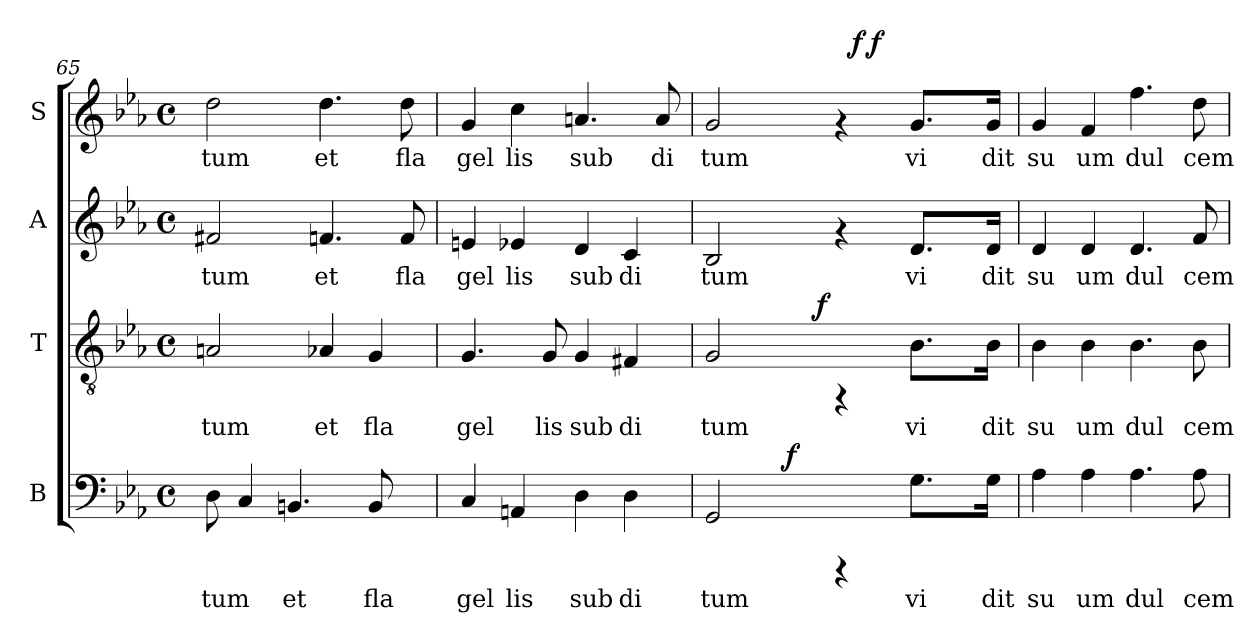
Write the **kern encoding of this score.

**kern	**text	**dynam	**kern	**text	**dynam	**kern	**text	**kern	**text	**dynam
*part4	*part4	*part4	*part3	*part3	*part3	*part2	*part2	*part1	*part1	*part1
*staff4	*staff4	*staff4	*staff3	*staff3	*staff3	*staff2	*staff2	*staff1	*staff1	*staff1
*I"B	*	*	*I"T	*	*	*I"A	*	*I"S	*	*
*I'B	*	*	*I'T	*	*	*I'A	*	*I'S	*	*
*clefF4	*	*	*clefGv2	*	*	*clefG2	*	*clefG2	*	*
*k[b-e-a-]	*	*	*k[b-e-a-]	*	*	*k[b-e-a-]	*	*k[b-e-a-]	*	*
*E-:	*	*	*E-:	*	*	*E-:	*	*E-:	*	*
*M4/4	*	*	*M4/4	*	*	*M4/4	*	*M4/4	*	*
*met(c)	*	*	*met(c)	*	*	*met(c)	*	*met(c)	*	*
=65	=65	=65	=65	=65	=65	=65	=65	=65	=65	=65
!	!LO:LY:b:cj	!	!	!LO:LY:b:cj	!	!	!LO:LY:b:cj	!	!LO:LY:b:cj	!
8D\	tum	.	2An/	tum	.	2f#X/	tum	2dd\	tum	.
!	!LO:LY:b:cj	!	!	!	!	!	!	!	!	!
4C/	.	.	.	.	.	.	.	.	.	.
!	!LO:LY:b:cj	!	!	!	!	!	!	!	!	!
4.BBn/	et	.	.	.	.	.	.	.	.	.
!	!	!	!	!LO:LY:b:cj	!	!	!LO:LY:b:cj	!	!LO:LY:b:cj	!
.	.	.	4A-X/	et	.	4.fn/	et	4.dd\	et	.
!	!LO:LY:b:cj	!	!	!LO:LY:b:cj	!	!	!	!	!	!
8BB/	fla	.	4G/	fla	.	.	.	.	.	.
!	!	!	!	!	!	!	!LO:LY:b:cj	!	!LO:LY:b:cj	!
8ryy	.	.	.	.	.	8f/	fla	8dd\	fla	.
=66	=66	=66	=66	=66	=66	=66	=66	=66	=66	=66
!	!LO:LY:b:cj	!	!	!LO:LY:b:cj	!	!	!LO:LY:b:cj	!	!LO:LY:b:cj	!
4C/	gel	.	4.G/	gel	.	4en/	gel	4g/	gel	.
!	!LO:LY:b:cj	!	!	!	!	!	!LO:LY:b:cj	!	!LO:LY:b:cj	!
4AAn/	lis	.	.	.	.	4e-X/	lis	4cc\	lis	.
!	!	!	!	!LO:LY:b:cj	!	!	!	!	!	!
.	.	.	8G/	lis	.	.	.	.	.	.
!	!LO:LY:b:cj	!	!	!LO:LY:b:cj	!	!	!LO:LY:b:cj	!	!LO:LY:b:cj	!
4D\	sub	.	4G/	sub	.	4d/	sub	4.an/	sub	.
!	!LO:LY:b:cj	!	!	!LO:LY:b:cj	!	!	!LO:LY:b:cj	!	!	!
4D\	di	.	4F#X/	di	.	4c/	di	.	.	.
!	!	!	!	!	!	!	!	!	!LO:LY:b:cj	!
.	.	.	.	.	.	.	.	8a/	di	.
=67	=67	=67	=67	=67	=67	=67	=67	=67	=67	=67
!	!LO:LY:b:cj	!	!	!LO:LY:b:cj	!	!	!LO:LY:b:cj	!	!LO:LY:b:cj	!
*^	*	*	*^	*	*	*	*	*^	*	*
*	*	*	*	*	*	*	*	*	*	*	*^	*	*
2GG/	4.ryy	tum	.	2G/	4ryy	tum	.	2B-/	tum	2g/	2ryy	2ryy	tum	.
.	.	.	.	.	8ryy	.	.	.	.	.	.	.	.	.
!	!	!	!LO:DY:a	!	!	!	!	!	!	!	!	!	!	!
.	2ryy	.	f	.	16ryy	.	.	.	.	.	.	.	.	.
.	.	.	.	.	64ryy	.	.	.	.	.	.	.	.	.
!	!	!	!	!	!	!	!LO:DY:a	!	!	!	!	!	!	!
.	.	.	.	.	2ryy	.	f	.	.	.	.	.	.	.
4rCCC	.	.	.	4rFF	.	.	.	4rf	.	4rf	32.ryy	16ryy	.	.
!	!	!	!	!	!	!	!	!	!	!	!	!	!	!LO:DY:a
.	.	.	.	.	.	.	.	.	.	.	4ryy	.	.	f
.	.	.	.	.	.	.	.	.	.	.	.	64ryy	.	.
!	!	!	!	!	!	!	!	!	!	!	!	!	!	!LO:DY:b
.	.	.	.	.	.	.	.	.	.	.	.	4ryy	.	f
!	!	!LO:LY:b:cj	!	!	!	!LO:LY:b:cj	!	!	!LO:LY:b:cj	!	!	!	!LO:LY:b:cj	!
8.G\L	.	vi	.	8.B-\L	.	vi	.	8.d/L	vi	8.g/L	.	.	vi	.
.	.	.	.	.	.	.	.	.	.	.	8ryy	.	.	.
.	.	.	.	.	.	.	.	.	.	.	.	8ryy	.	.
.	8ryy	.	.	.	.	.	.	.	.	.	.	.	.	.
.	.	.	.	.	.	.	.	.	.	.	16ryy	.	.	.
!	!	!LO:LY:b:cj	!	!	!	!LO:LY:b:cj	!	!	!LO:LY:b:cj	!	!	!	!LO:LY:b:cj	!
16G\J	.	dit	.	16B-\J	.	dit	.	16d/J	dit	16g/J	.	.	dit	.
.	.	.	.	.	32.ryy	.	.	.	.	.	.	32.ryy	.	.
.	.	.	.	.	.	.	.	.	.	.	64ryy	.	.	.
=68	=68	=68	=68	=68	=68	=68	=68	=68	=68	=68	=68	=68	=68	=68
!	!	!LO:LY:b:cj	!	!	!	!LO:LY:b:cj	!	!	!LO:LY:b:cj	!	!	!	!LO:LY:b:cj	!
*v	*v	*	*	*	*	*	*	*	*	*v	*v	*v	*	*
*	*	*	*v	*v	*	*	*	*	*	*	*
4A-\	su	.	4B-\	su	.	4d/	su	4g/	su	.
!	!LO:LY:b:cj	!	!	!LO:LY:b:cj	!	!	!LO:LY:b:cj	!	!LO:LY:b:cj	!
4A-\	um	.	4B-\	um	.	4d/	um	4f/	um	.
!	!LO:LY:b:cj	!	!	!LO:LY:b:cj	!	!	!LO:LY:b:cj	!	!LO:LY:b:cj	!
4.A-\	dul	.	4.B-\	dul	.	4.d/	dul	4.ff\	dul	.
!	!LO:LY:b:cj	!	!	!LO:LY:b:cj	!	!	!LO:LY:b:cj	!	!LO:LY:b:cj	!
8A-\	cem	.	8B-\	cem	.	8f/	cem	8dd\	cem	.
=	=	=	=	=	=	=	=	=	=	=
*-	*-	*-	*-	*-	*-	*-	*-	*-	*-	*-
